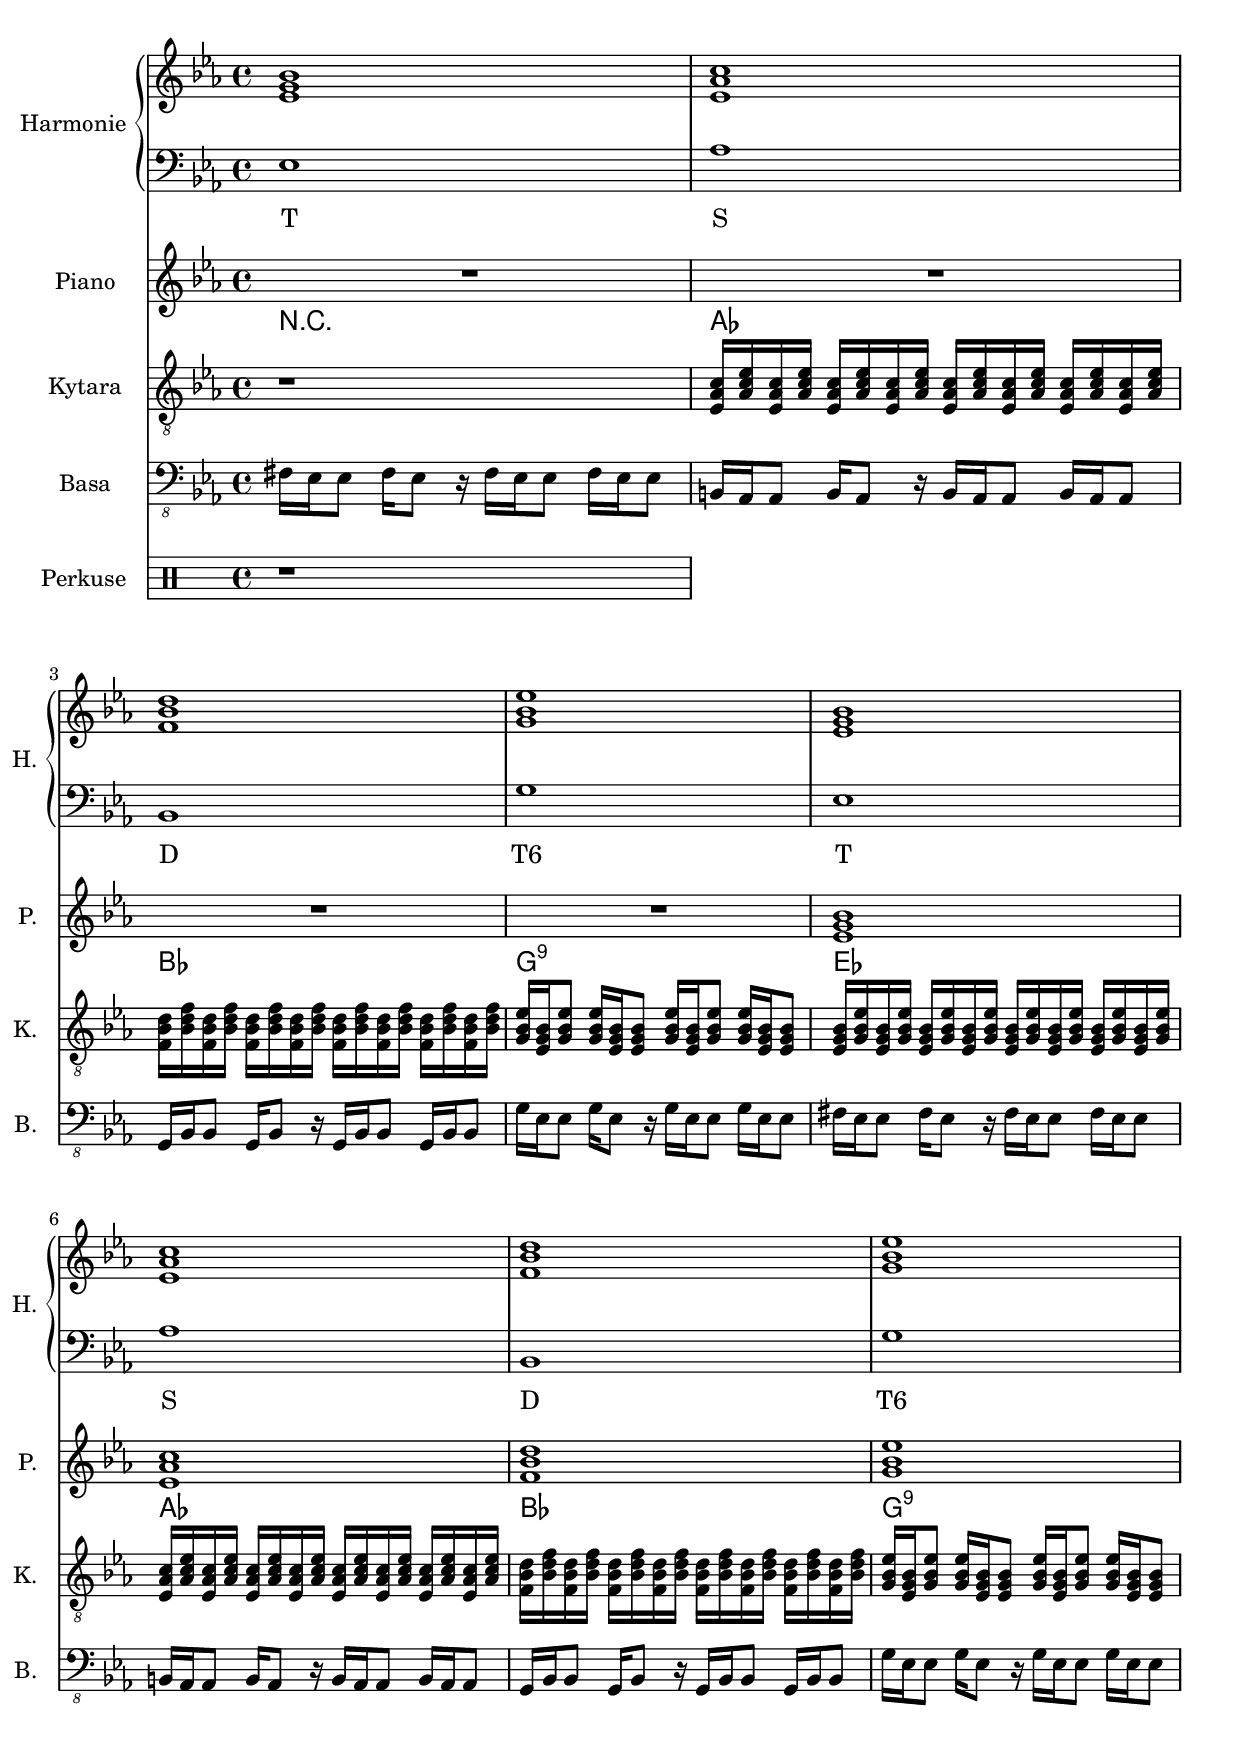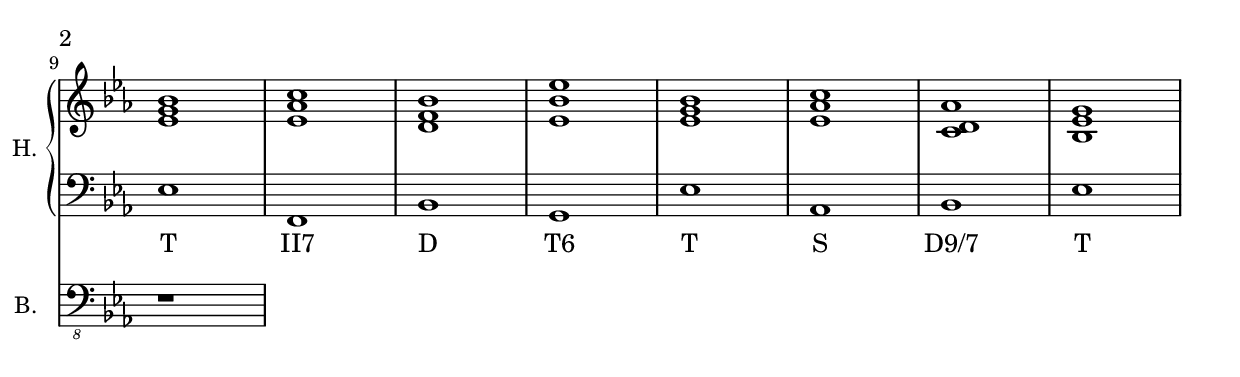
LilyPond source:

\version "2.10.33"


% Es-Dur:
% es - f - g ^ as - b - c - d ^ es


harmonieNahore = \relative es' {
	\clef treble
	\key es \major
	\time 4/4
	
	<es g bes>1
	<es as c>
	<f bes d>
	<g bes es>
	
	<es g bes>
	<es as c>
	<f bes d>
	<g bes es>
	
	<es g bes>
	<es as c>
	<d f bes>
	<es bes' es>
	
	<es g bes>
	<es as c>
	<c d as'>
	<bes es g>
}


harmonieDole = <<
\relative es {
	\clef bass
	\key es \major
	\time 4/4

	es1
	as
	bes,
	g'
	
	es
	as
	bes,
	g'
	
	es
	f,
	bes
	g
	
	es'
	as,
	bes
	es
}
\addlyrics {
	T S D "T6"
	T S D "T6"
	T "II7" D "T6"
	T S "D9/7" T
}
>>


piano = \relative es' {
	\clef treble
	\key es \major
	\time 4/4
	
	R1*4
	
	<es g bes>1
	<es as c>
	<f bes d>
	<g bes es>
}


kytara = \relative es {
	\clef "treble_8"
	\key es \major
	\time 4/4
	
	r1
	
	<es as c>16 <as c es> <es as c> <as c es> <es as c> <as c es> <es as c> <as c es>
	<es as c> <as c es> <es as c> <as c es> <es as c> <as c es> <es as c> <as c es>
	<f bes d> <bes d f> <f bes d> <bes d f> <f bes d> <bes d f> <f bes d> <bes d f>
	<f bes d> <bes d f> <f bes d> <bes d f> <f bes d> <bes d f> <f bes d> <bes d f>
	<g bes es>16 <es g bes> <g bes es>8 <g bes es>16 <es g bes> <es g bes>8
	<g bes es>16 <es g bes> <g bes es>8 <g bes es>16 <es g bes> <es g bes>8
	
	<es g bes>16 <g bes es> <es g bes> <g bes es> <es g bes> <g bes es> <es g bes> <g bes es>
	<es g bes> <g bes es> <es g bes> <g bes es> <es g bes> <g bes es> <es g bes> <g bes es>
	<es as c>16 <as c es> <es as c> <as c es> <es as c> <as c es> <es as c> <as c es>
	<es as c> <as c es> <es as c> <as c es> <es as c> <as c es> <es as c> <as c es>
	<f bes d> <bes d f> <f bes d> <bes d f> <f bes d> <bes d f> <f bes d> <bes d f>
	<f bes d> <bes d f> <f bes d> <bes d f> <f bes d> <bes d f> <f bes d> <bes d f>
	<g bes es>16 <es g bes> <g bes es>8 <g bes es>16 <es g bes> <es g bes>8
	<g bes es>16 <es g bes> <g bes es>8 <g bes es>16 <es g bes> <es g bes>8
}
kytaraCh = \chordmode {
	r1 as bes g:9
	es as bes g:9
}


basa = \relative es, {
	\clef "bass_8"
	\key es \major
	\time 4/4
	
	% es16 es es8 es16 es8 r16 es es es8 es16 es es8
	% as,16 c c8 as16 c8 r16 as c c8 as16 c c8
	% bes16 f f8 bes16 f8 r16 bes f f8 bes16 f f8
	% g'16 es es8 g16 es8 r16 g es es8 g16 es es8
	
	fis16 es es8 fis16 es8 r16 fis es es8 fis16 es es8
	b16 as as8 b16 as8 r16 b as as8 b16 as as8
	g16 bes bes8 g16 bes8 r16 g bes bes8 g16 bes bes8
	g'16 es es8 g16 es8 r16 g es es8 g16 es es8
	
	fis16 es es8 fis16 es8 r16 fis es es8 fis16 es es8
	b16 as as8 b16 as8 r16 b as as8 b16 as as8
	g16 bes bes8 g16 bes8 r16 g bes bes8 g16 bes bes8
	g'16 es es8 g16 es8 r16 g es es8 g16 es es8
	
	r1
}


bici = \drummode {
	\time 4/4
	
	r1
}


\score {
	<<
		\new PianoStaff <<
			\set PianoStaff.instrumentName = "Harmonie "
			\set PianoStaff.shortInstrumentName = "H. "
			\new Staff \harmonieNahore
			\new Staff \harmonieDole
		>>
		
		\new Staff {
			\set Staff.instrumentName = "Piano "
			\set Staff.shortInstrumentName = "P. "
			\piano
		}
		
		\new ChordNames \kytaraCh
		\new Staff {
			\set Staff.instrumentName = "Kytara "
			\set Staff.shortInstrumentName = "K. "
			\kytara
		}
		
		\new Staff {
			\set Staff.instrumentName = "Basa "
			\set Staff.shortInstrumentName = "B. "
			\basa
		}
		
		\new DrumStaff {
			\set Staff.instrumentName = "Perkuse "
			\set Staff.shortInstrumentName = "Pk. "
			\bici
		}
	>>
	
	\layout { }
}


\score {
	<<
		\new Staff {
			\set Staff.midiInstrument = #"acoustic grand"
			\piano
		}
		
		\new Staff {
			\set Staff.midiInstrument = #"overdriven guitar"
			\kytara
		}
		
		\new Staff {
			\set Staff.midiInstrument = #"electric bass (pick)"
			\basa
		}
		
		\new DrumStaff {
			% \bici
		}
	>>
	
	\midi { }
}


